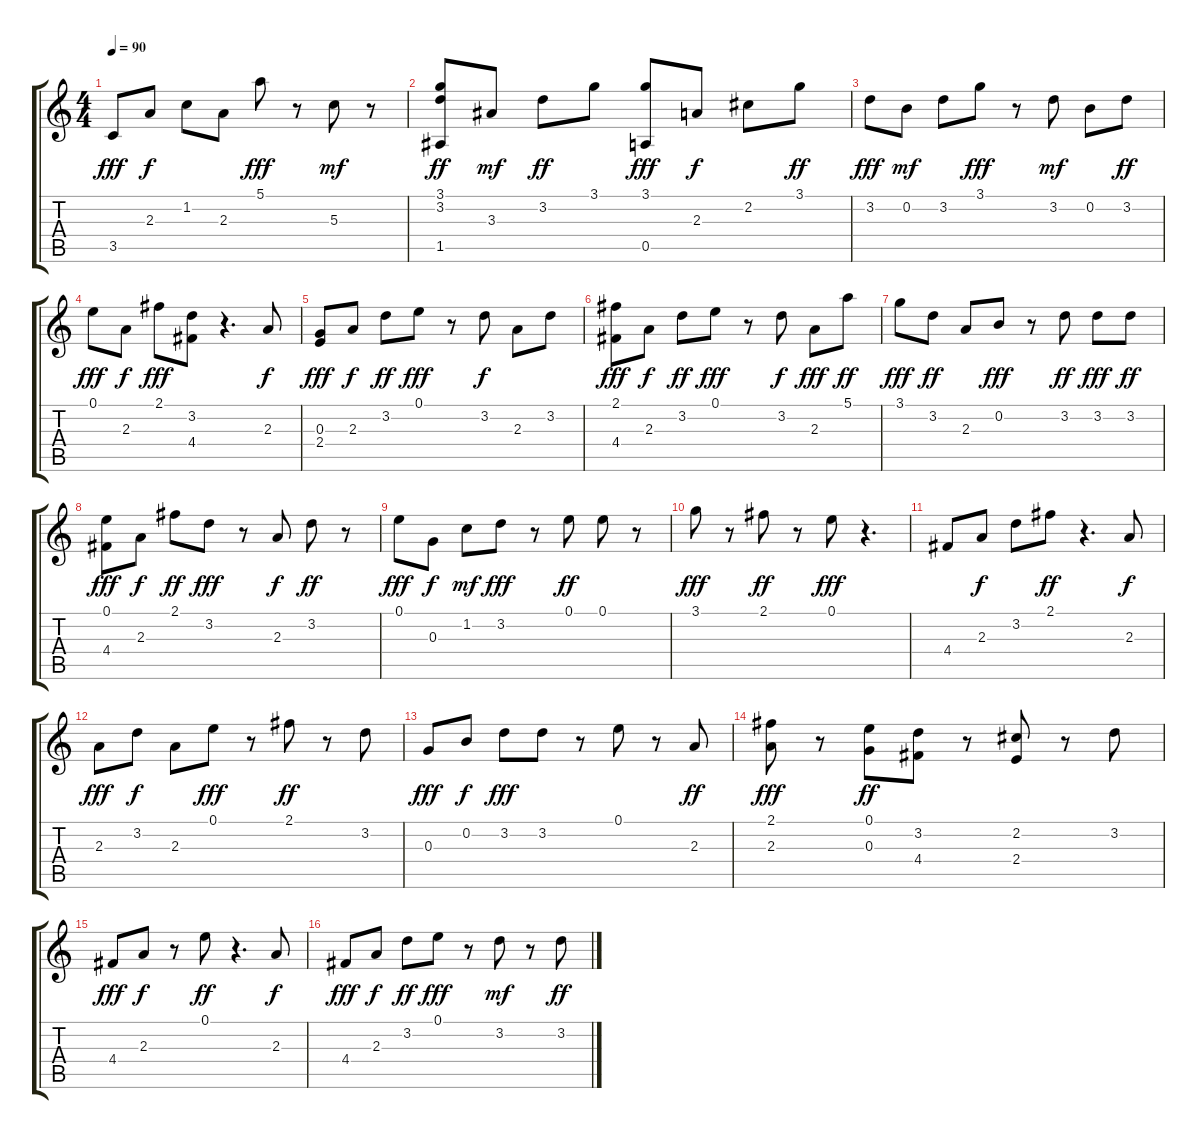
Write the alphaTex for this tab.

\track "" {instrument acousticguitarsteel}
\staff {score tabs}
\tuning (E4 B3 G3 D3 A2 E2) {hide}
\ts (4 4)
\tempo 90
\clef g2
\ks c
3.5.8{dy fff} 2.3.8{dy f} 1.2.8 2.3.8 5.1.8{dy fff} r.8 5.3.8{dy mf} r.8 |
(3.1 3.2 1.5).8{dy ff} 3.3.8{dy mf} 3.2.8{dy ff} 3.1.8 (3.1 0.5).8{dy fff} 2.3.8{dy f} 2.2.8 3.1.8{dy ff} |
3.2.8{dy fff} 0.2.8{dy mf} 3.2.8 3.1.8{dy fff} r.8 3.2.8{dy mf} 0.2.8 3.2.8{dy ff} |
0.1.8{dy fff} 2.3.8{dy f} 2.1.8{dy fff} (3.2 4.4).8 r.4{d} 2.3.8{dy f} |
(0.3 2.4).8{dy fff} 2.3.8{dy f} 3.2.8{dy ff} 0.1.8{dy fff} r.8 3.2.8{dy f} 2.3.8 3.2.8 |
(2.1 4.4).8{dy fff} 2.3.8{dy f} 3.2.8{dy ff} 0.1.8{dy fff} r.8 3.2.8{dy f} 2.3.8{dy fff} 5.1.8{dy ff} |
3.1.8{dy fff} 3.2.8{dy ff} 2.3.8 0.2.8{dy fff} r.8 3.2.8{dy ff} 3.2.8{dy fff} 3.2.8{dy ff} |
(0.1 4.4).8{dy fff} 2.3.8{dy f} 2.1.8{dy ff} 3.2.8{dy fff} r.8 2.3.8{dy f} 3.2.8{dy ff} r.8 |
0.1.8{dy fff} 0.3.8{dy f} 1.2.8{dy mf} 3.2.8{dy fff} r.8 0.1.8{dy ff} 0.1.8 r.8 |
3.1.8{dy fff} r.8 2.1.8{dy ff} r.8 0.1.8{dy fff} r.4{d} |
4.4.8 2.3.8{dy f} 3.2.8 2.1.8{dy ff} r.4{d} 2.3.8{dy f} |
2.3.8{dy fff} 3.2.8{dy f} 2.3.8 0.1.8{dy fff} r.8 2.1.8{dy ff} r.8 3.2.8 |
0.3.8{dy fff} 0.2.8{dy f} 3.2.8{dy fff} 3.2.8 r.8 0.1.8 r.8 2.3.8{dy ff} |
(2.1 2.3).8{dy fff} r.8 (0.1 0.3).8{dy ff} (3.2 4.4).8 r.8 (2.2 2.4).8 r.8 3.2.8 |
4.4.8{dy fff} 2.3.8{dy f} r.8 0.1.8{dy ff} r.4{d} 2.3.8{dy f} |
4.4.8{dy fff} 2.3.8{dy f} 3.2.8{dy ff} 0.1.8{dy fff} r.8 3.2.8{dy mf} r.8 3.2.8{dy ff}
